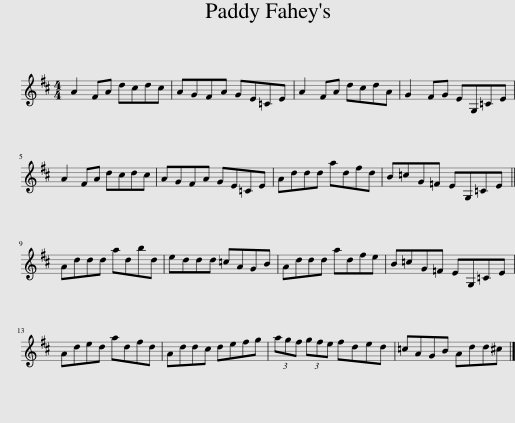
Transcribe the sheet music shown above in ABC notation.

X:1
L:1/8
M:4/4
I:linebreak $
K:D
V:1 treble
V:1
 A2 FA dcdc | AGFA GE=CE | A2 FA dcdA | G2 FG EG,=CE |$ A2 FA dcdc | %5
 AGFA GE=CE | Addd adfd | B=cG=F EG,=CE ||$ Addd adbd | eddd =cAGB | %10
 Addd adfe | B=cG=F EG,=CE |$ Aded adfd | Addc defg | (3agf (3gfe fded | %15
 =cAGB Add^c |] %16
